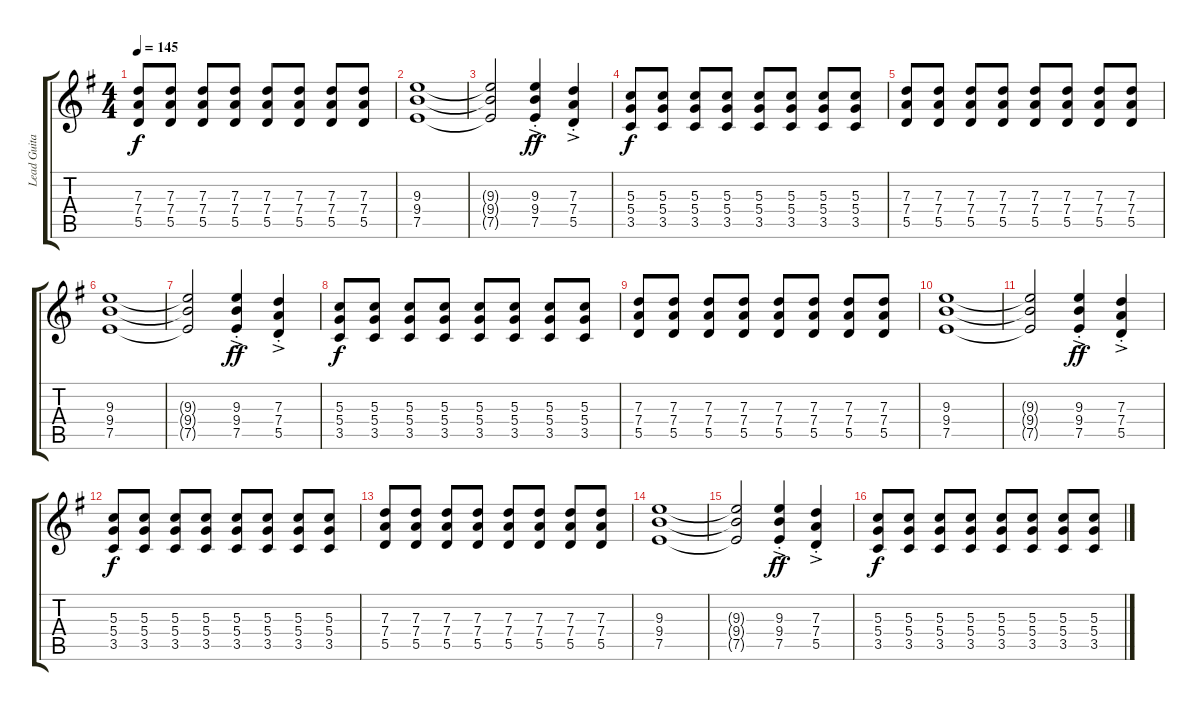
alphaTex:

\track ("Lead Guitar" "Lead Guita") {instrument distortionguitar}
\staff {score tabs}
\tuning (E4 B3 G3 D3 A2 E2) {hide}
\ts (4 4)
\tempo 145
\clef g2
\ks eminor
(7.3 7.4 5.5).8{dy f} (7.3 7.4 5.5).8 (7.3 7.4 5.5).8 (7.3 7.4 5.5).8 (7.3 7.4 5.5).8 (7.3 7.4 5.5).8 (7.3 7.4 5.5).8 (7.3 7.4 5.5).8 |
(9.3 9.4 7.5).1 |
(9.3{t} 9.4{t} 7.5{t}).2 (9.3{ac st} 9.4{ac st} 7.5{ac st}).4{dy ff} (7.3{ac st} 7.4{ac st} 5.5{ac st}).4 |
(5.3 5.4 3.5).8{dy f} (5.3 5.4 3.5).8 (5.3 5.4 3.5).8 (5.3 5.4 3.5).8 (5.3 5.4 3.5).8 (5.3 5.4 3.5).8 (5.3 5.4 3.5).8 (5.3 5.4 3.5).8 |
(7.3 7.4 5.5).8 (7.3 7.4 5.5).8 (7.3 7.4 5.5).8 (7.3 7.4 5.5).8 (7.3 7.4 5.5).8 (7.3 7.4 5.5).8 (7.3 7.4 5.5).8 (7.3 7.4 5.5).8 |
(9.3 9.4 7.5).1 |
(9.3{t} 9.4{t} 7.5{t}).2 (9.3{ac st} 9.4{ac st} 7.5{ac st}).4{dy ff} (7.3{ac st} 7.4{ac st} 5.5{ac st}).4 |
(5.3 5.4 3.5).8{dy f} (5.3 5.4 3.5).8 (5.3 5.4 3.5).8 (5.3 5.4 3.5).8 (5.3 5.4 3.5).8 (5.3 5.4 3.5).8 (5.3 5.4 3.5).8 (5.3 5.4 3.5).8 |
(7.3 7.4 5.5).8 (7.3 7.4 5.5).8 (7.3 7.4 5.5).8 (7.3 7.4 5.5).8 (7.3 7.4 5.5).8 (7.3 7.4 5.5).8 (7.3 7.4 5.5).8 (7.3 7.4 5.5).8 |
(9.3 9.4 7.5).1 |
(9.3{t} 9.4{t} 7.5{t}).2 (9.3{ac st} 9.4{ac st} 7.5{ac st}).4{dy ff} (7.3{ac st} 7.4{ac st} 5.5{ac st}).4 |
(5.3 5.4 3.5).8{dy f} (5.3 5.4 3.5).8 (5.3 5.4 3.5).8 (5.3 5.4 3.5).8 (5.3 5.4 3.5).8 (5.3 5.4 3.5).8 (5.3 5.4 3.5).8 (5.3 5.4 3.5).8 |
(7.3 7.4 5.5).8 (7.3 7.4 5.5).8 (7.3 7.4 5.5).8 (7.3 7.4 5.5).8 (7.3 7.4 5.5).8 (7.3 7.4 5.5).8 (7.3 7.4 5.5).8 (7.3 7.4 5.5).8 |
(9.3 9.4 7.5).1 |
(9.3{t} 9.4{t} 7.5{t}).2 (9.3{ac st} 9.4{ac st} 7.5{ac st}).4{dy ff} (7.3{ac st} 7.4{ac st} 5.5{ac st}).4 |
(5.3 5.4 3.5).8{dy f} (5.3 5.4 3.5).8 (5.3 5.4 3.5).8 (5.3 5.4 3.5).8 (5.3 5.4 3.5).8 (5.3 5.4 3.5).8 (5.3 5.4 3.5).8 (5.3 5.4 3.5).8
